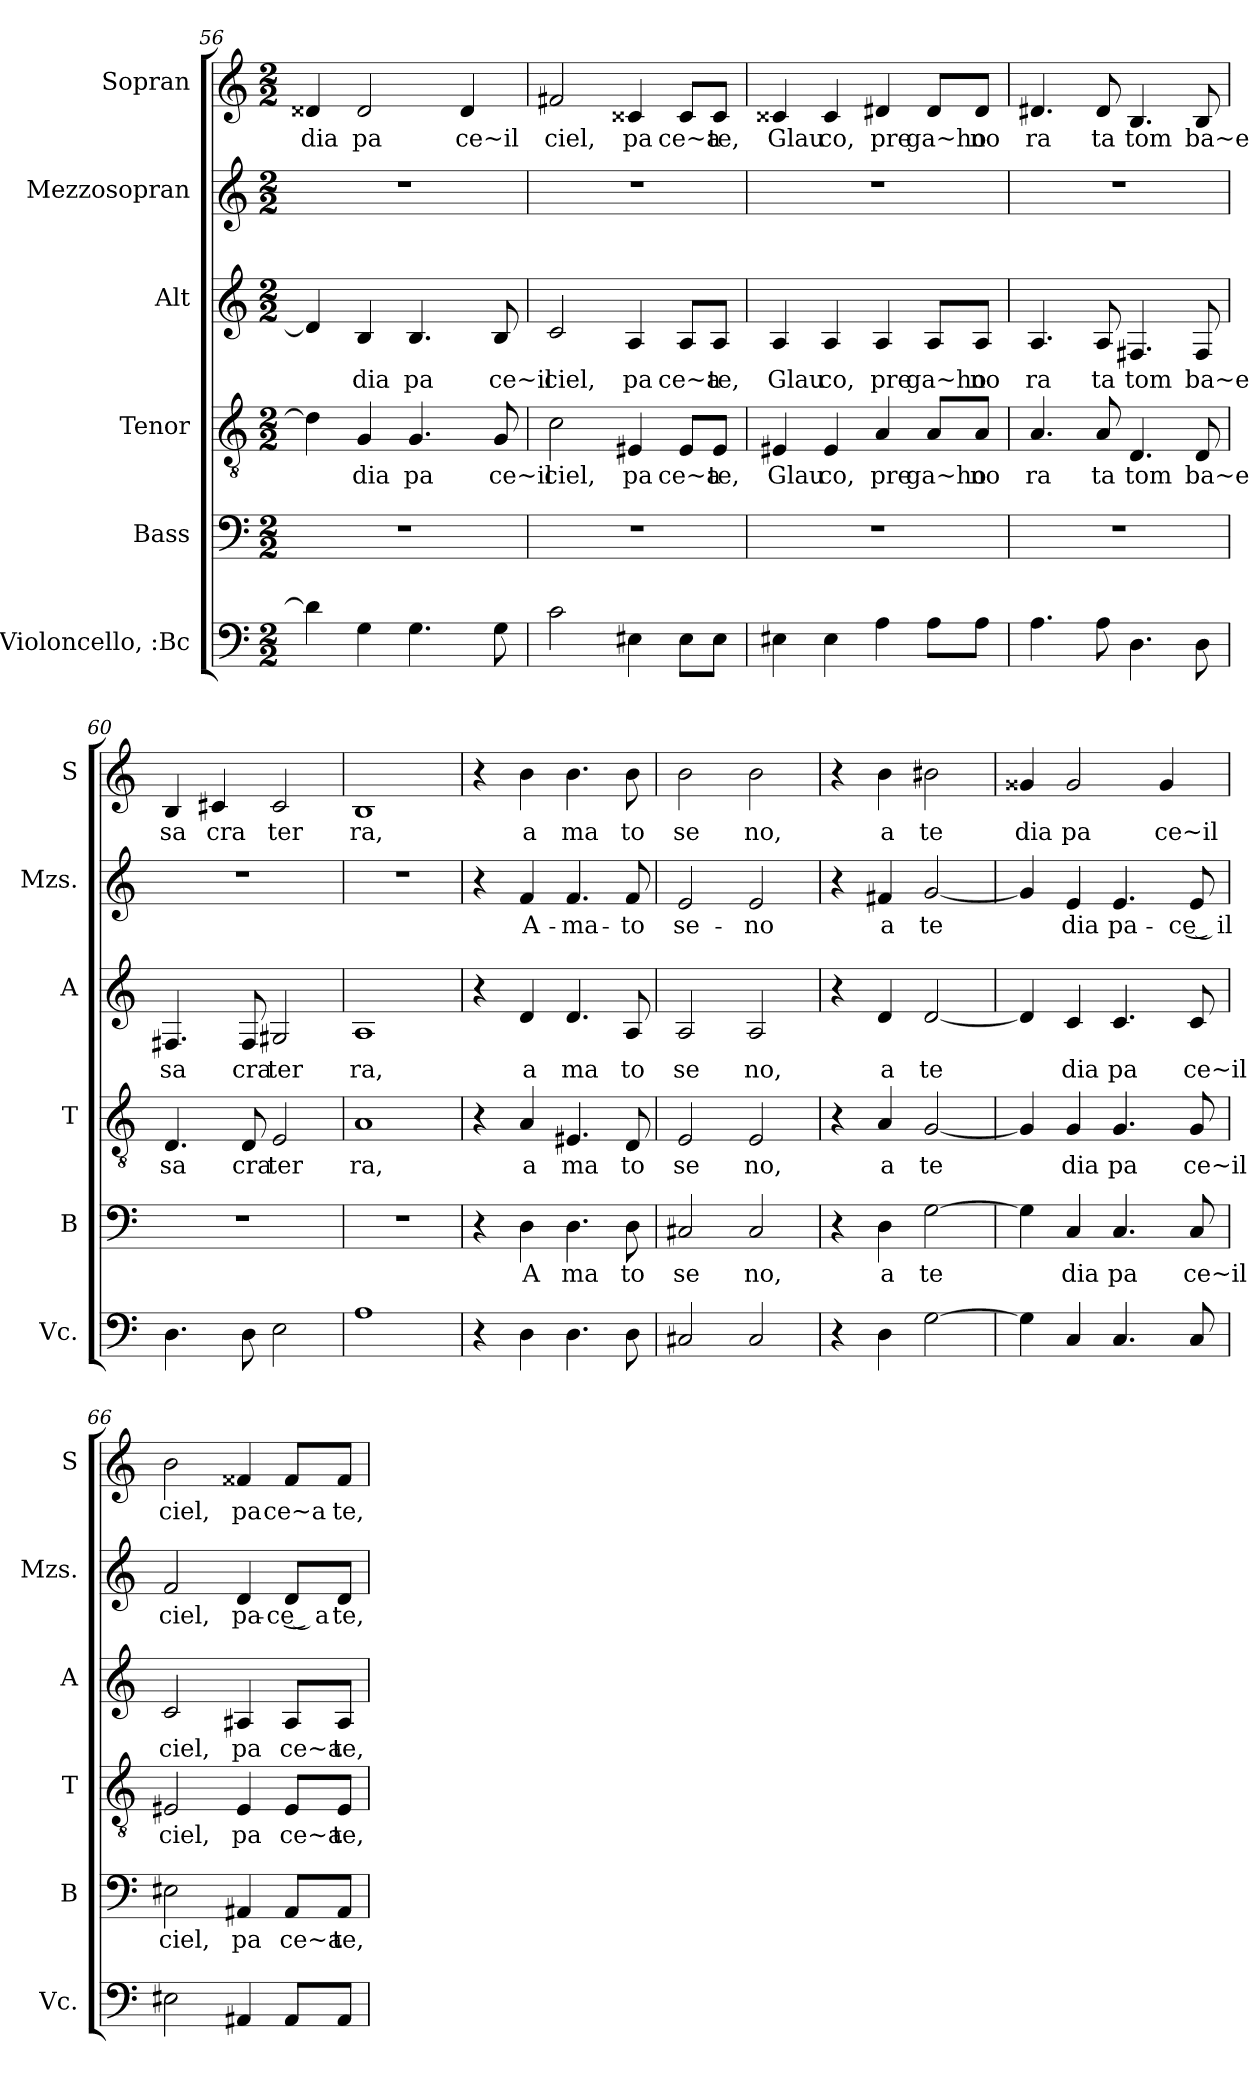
**kern	**kern	**text	**kern	**text	**kern	**text	**kern	**text	**kern	**text
*part6	*part5	*part5	*part4	*part4	*part3	*part3	*part2	*part2	*part1	*part1
*staff6	*staff5	*staff5	*staff4	*staff4	*staff3	*staff3	*staff2	*staff2	*staff1	*staff1
*I"Violoncello, :Bc	*I"Bass	*	*I"Tenor	*	*I"Alt	*	*I"Mezzosopran	*	*I"Sopran	*
*I'Vc.	*I'B	*	*I'T	*	*I'A	*	*I'Mzs.	*	*I'S	*
*clefF4	*clefF4	*	*clefGv2	*	*clefG2	*	*clefG2	*	*clefG2	*
*k[]	*k[]	*	*k[]	*	*k[]	*	*k[]	*	*k[]	*
*M2/2	*M2/2	*	*M2/2	*	*M2/2	*	*M2/2	*	*M2/2	*
=56	=56	=56	=56	=56	=56	=56	=56	=56	=56	=56
!	!	!	!	!	!	!	!	!	!	!LO:LY:b
4d\]	1r	.	4d\]	.	4d/]	.	1r	.	4d##X/	dia
!	!	!	!	!LO:LY:b	!	!LO:LY:b	!	!	!	!LO:LY:b
4G\	.	.	4G/	dia	4B/	dia	.	.	2d##/	pa
!	!	!	!	!LO:LY:b	!	!LO:LY:b	!	!	!	!
4.G\	.	.	4.G/	pa	4.B/	pa	.	.	.	.
!	!	!	!	!	!	!	!	!	!	!LO:LY:b
.	.	.	.	.	.	.	.	.	4d##/	ce~il
!	!	!	!	!LO:LY:b	!	!LO:LY:b	!	!	!	!
8G\	.	.	8G/	ce~il	8B/	ce~il	.	.	.	.
=57	=57	=57	=57	=57	=57	=57	=57	=57	=57	=57
!	!	!	!	!LO:LY:b	!	!LO:LY:b	!	!	!	!LO:LY:b
2c\	1r	.	2c\	ciel,	2c/	ciel,	1r	.	2f#X/	ciel,
!	!	!	!	!LO:LY:b	!	!LO:LY:b	!	!	!	!LO:LY:b
4E#X\	.	.	4E#X/	pa	4A/	pa	.	.	4c##X/	pa
!	!	!	!	!LO:LY:b	!	!LO:LY:b	!	!	!	!LO:LY:b
8E#\L	.	.	8E#/L	ce~a	8A/L	ce~a	.	.	8c##/L	ce~a
!	!	!	!	!LO:LY:b	!	!LO:LY:b	!	!	!	!LO:LY:b
8E#\J	.	.	8E#/J	te,	8A/J	te,	.	.	8c##/J	te,
=58	=58	=58	=58	=58	=58	=58	=58	=58	=58	=58
!	!	!	!	!LO:LY:b	!	!LO:LY:b	!	!	!	!LO:LY:b
4E#X\	1r	.	4E#X/	Glau	4A/	Glau	1r	.	4c##X/	Glau
!	!	!	!	!LO:LY:b	!	!LO:LY:b	!	!	!	!LO:LY:b
4E#\	.	.	4E#/	co,	4A/	co,	.	.	4c##/	co,
!	!	!	!	!LO:LY:b	!	!LO:LY:b	!	!	!	!LO:LY:b
4A\	.	.	4A/	pre	4A/	pre	.	.	4d#X/	pre
!	!	!	!	!LO:LY:b	!	!LO:LY:b	!	!	!	!LO:LY:b
8A\L	.	.	8A/L	ga~ho	8A/L	ga~ho	.	.	8d#/L	ga~ho
!	!	!	!	!LO:LY:b	!	!LO:LY:b	!	!	!	!LO:LY:b
8A\J	.	.	8A/J	no	8A/J	no	.	.	8d#/J	no
!!LO:LB:g=z
=59	=59	=59	=59	=59	=59	=59	=59	=59	=59	=59
!	!	!	!	!LO:LY:b	!	!LO:LY:b	!	!	!	!LO:LY:b
4.A\	1r	.	4.A/	ra	4.A/	ra	1r	.	4.d#X/	ra
!	!	!	!	!LO:LY:b	!	!LO:LY:b	!	!	!	!LO:LY:b
8A\	.	.	8A/	ta	8A/	ta	.	.	8d#/	ta
!	!	!	!	!LO:LY:b	!	!LO:LY:b	!	!	!	!LO:LY:b
4.D\	.	.	4.D/	tom	4.F#X/	tom	.	.	4.B/	tom
!	!	!	!	!LO:LY:b	!	!LO:LY:b	!	!	!	!LO:LY:b
8D\	.	.	8D/	ba~e	8F#/	ba~e	.	.	8B/	ba~e
=60	=60	=60	=60	=60	=60	=60	=60	=60	=60	=60
!	!	!	!	!LO:LY:b	!	!LO:LY:b	!	!	!	!LO:LY:b
4.D\	1r	.	4.D/	sa	4.F#X/	sa	1r	.	4B/	sa
!	!	!	!	!	!	!	!	!	!	!LO:LY:b
.	.	.	.	.	.	.	.	.	4c#X/	cra
!	!	!	!	!LO:LY:b	!	!LO:LY:b	!	!	!	!
8D\	.	.	8D/	cra	8F#/	cra	.	.	.	.
!	!	!	!	!LO:LY:b	!	!LO:LY:b	!	!	!	!LO:LY:b
2E\	.	.	2E/	ter	2G#X/	ter	.	.	2c#/	ter
=61	=61	=61	=61	=61	=61	=61	=61	=61	=61	=61
!	!	!	!	!LO:LY:b	!	!LO:LY:b	!	!	!	!LO:LY:b
1A	1r	.	1A	ra,	1A	ra,	1r	.	1B	ra,
=62	=62	=62	=62	=62	=62	=62	=62	=62	=62	=62
4r	4r	.	4r	.	4r	.	4r	.	4r	.
!	!	!LO:LY:b	!	!LO:LY:b	!	!LO:LY:b	!	!LO:LY:b	!	!LO:LY:b
4D\	4D\	A	4A/	a	4d/	a	4f/	A-	4b\	a
!	!	!LO:LY:b	!	!LO:LY:b	!	!LO:LY:b	!	!LO:LY:b	!	!LO:LY:b
4.D\	4.D\	ma	4.E#X/	ma	4.d/	ma	4.f/	-ma-	4.b\	ma
!	!	!LO:LY:b	!	!LO:LY:b	!	!LO:LY:b	!	!LO:LY:b	!	!LO:LY:b
8D\	8D\	to	8D/	to	8A/	to	8f/	-to	8b\	to
=63	=63	=63	=63	=63	=63	=63	=63	=63	=63	=63
!	!	!LO:LY:b	!	!LO:LY:b	!	!LO:LY:b	!	!LO:LY:b	!	!LO:LY:b
2C#X/	2C#X/	se	2E/	se	2A/	se	2e/	se-	2b\	se
!	!	!LO:LY:b	!	!LO:LY:b	!	!LO:LY:b	!	!LO:LY:b	!	!LO:LY:b
2C#/	2C#/	no,	2E/	no,	2A/	no,	2e/	-no	2b\	no,
=64	=64	=64	=64	=64	=64	=64	=64	=64	=64	=64
4r	4r	.	4r	.	4r	.	4r	.	4r	.
!	!	!LO:LY:b	!	!LO:LY:b	!	!LO:LY:b	!	!LO:LY:b	!	!LO:LY:b
4D\	4D\	a	4A/	a	4d/	a	4f#X/	a	4b\	a
!	!	!LO:LY:b	!	!LO:LY:b	!	!LO:LY:b	!	!LO:LY:b	!	!LO:LY:b
[2G\	[2G\	te	[2G/	te	[2d/	te	[2g/	-te	2b#X\	te
=65	=65	=65	=65	=65	=65	=65	=65	=65	=65	=65
!	!	!	!	!	!	!	!	!	!	!LO:LY:b
4G\]	4G\]	.	4G/]	.	4d/]	.	4g/]	.	4g##X/	dia
!	!	!LO:LY:b	!	!LO:LY:b	!	!LO:LY:b	!	!LO:LY:b	!	!LO:LY:b
4C/	4C/	dia	4G/	dia	4c/	dia	4e/	dia	2g##/	pa
!	!	!LO:LY:b	!	!LO:LY:b	!	!LO:LY:b	!	!LO:LY:b	!	!
4.C/	4.C/	pa	4.G/	pa	4.c/	pa	4.e/	pa-	.	.
!	!	!	!	!	!	!	!	!	!	!LO:LY:b
.	.	.	.	.	.	.	.	.	4g##/	ce~il
!	!	!LO:LY:b	!	!LO:LY:b	!	!LO:LY:b	!	!LO:LY:b	!	!
8C/	8C/	ce~il	8G/	ce~il	8c/	ce~il	8e/	-ce͜ il	.	.
!!LO:PB:g=z
=66	=66	=66	=66	=66	=66	=66	=66	=66	=66	=66
!	!	!LO:LY:b	!	!LO:LY:b	!	!LO:LY:b	!	!LO:LY:b	!	!LO:LY:b
2E#X\	2E#X\	ciel,	2E#X/	ciel,	2c/	ciel,	2f/	ciel,	2b\	ciel,
!	!	!LO:LY:b	!	!LO:LY:b	!	!LO:LY:b	!	!LO:LY:b	!	!LO:LY:b
4AA#X/	4AA#X/	pa	4E#/	pa	4A#X/	pa	4d/	pa-	4f##X/	pa
!	!	!LO:LY:b	!	!LO:LY:b	!	!LO:LY:b	!	!LO:LY:b	!	!LO:LY:b
8AA#/L	8AA#/L	ce~a	8E#/L	ce~a	8A#/L	ce~a	8d/L	-ce͜ a	8f##/L	ce~a
!	!	!LO:LY:b	!	!LO:LY:b	!	!LO:LY:b	!	!LO:LY:b	!	!LO:LY:b
8AA#/J	8AA#/J	te,	8E#/J	te,	8A#/J	te,	8d/J	te,	8f##/J	te,
=	=	=	=	=	=	=	=	=	=	=
*-	*-	*-	*-	*-	*-	*-	*-	*-	*-	*-
